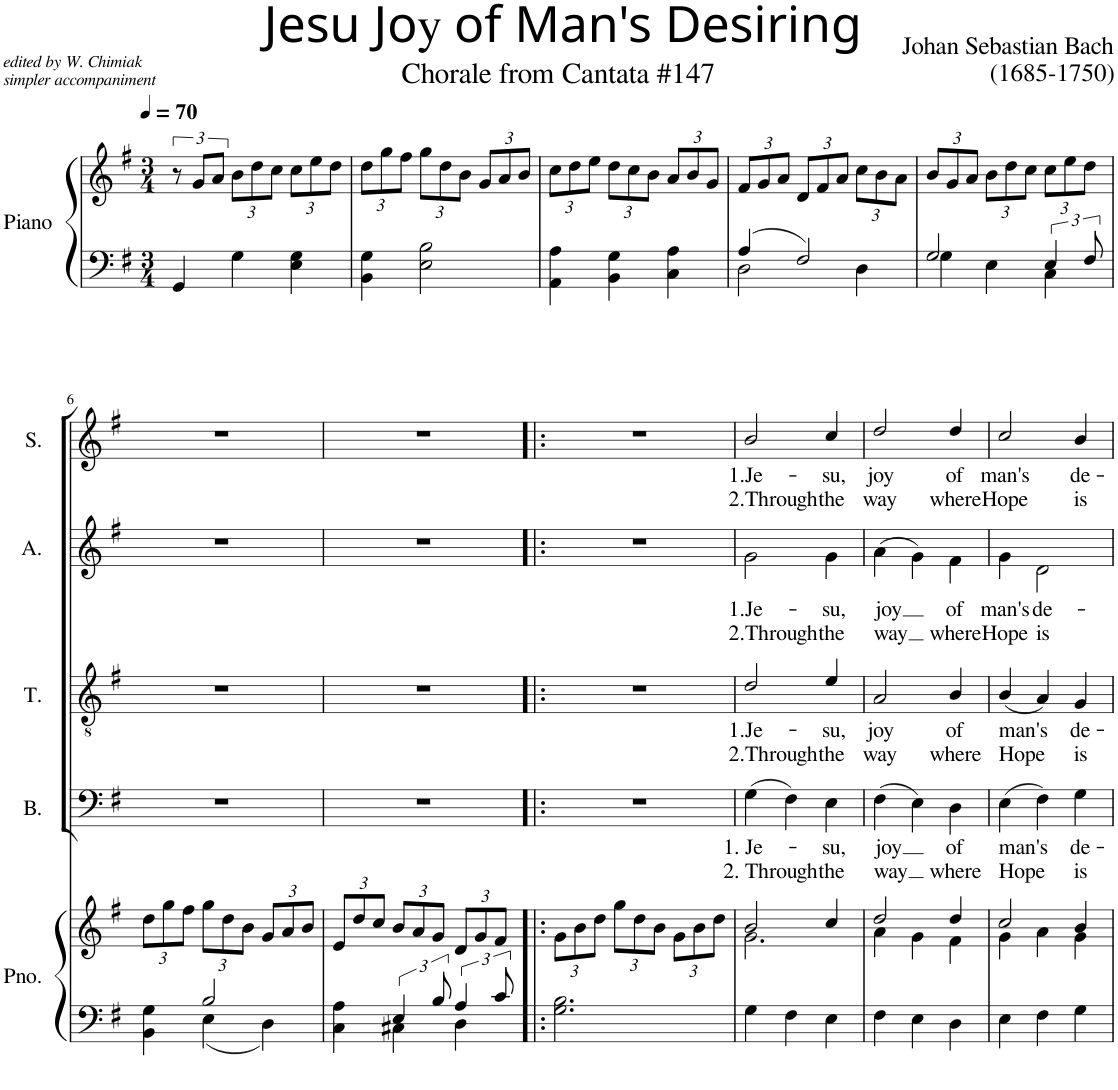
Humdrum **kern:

**kern	**kern	**kern	**text	**text	**kern	**text	**text	**kern	**text	**text	**kern	**text	**text
*part5	*part5	*part4	*part4	*part4	*part3	*part3	*part3	*part2	*part2	*part2	*part1	*part1	*part1
*staff6	*staff5	*staff4	*staff4	*staff4	*staff3	*staff3	*staff3	*staff2	*staff2	*staff2	*staff1	*staff1	*staff1
*I"Piano	*	*I"Bass	*	*	*I"Tenor	*	*	*I"Alto	*	*	*I"Soprano	*	*
*I'Pno.	*	*I'B.	*	*	*I'T.	*	*	*I'A.	*	*	*I'S.	*	*
*clefF4	*clefG2	*clefF4	*	*	*clefGv2	*	*	*clefG2	*	*	*clefG2	*	*
*k[f#]	*k[f#]	*k[f#]	*	*	*k[f#]	*	*	*k[f#]	*	*	*k[f#]	*	*
*G:	*G:	*G:	*	*	*G:	*	*	*G:	*	*	*G:	*	*
*M3/4	*M3/4	*M3/4	*	*	*M3/4	*	*	*M3/4	*	*	*M3/4	*	*
*MM70	*MM70	*MM70	*	*	*MM70	*	*	*MM70	*	*	*MM70	*	*
=1	=1	=1	=1	=1	=1	=1	=1	=1	=1	=1	=1	=1	=1
4GG/	12r	2.r	.	.	2.r	.	.	2.r	.	.	2.r	.	.
.	12g/L	.	.	.	.	.	.	.	.	.	.	.	.
.	12a/J	.	.	.	.	.	.	.	.	.	.	.	.
*	*Xbrackettup	*	*	*	*	*	*	*	*	*	*	*	*
4G\	12b\L	.	.	.	.	.	.	.	.	.	.	.	.
.	12dd\	.	.	.	.	.	.	.	.	.	.	.	.
.	12cc\J	.	.	.	.	.	.	.	.	.	.	.	.
4E\ 4G\	12cc\L	.	.	.	.	.	.	.	.	.	.	.	.
.	12ee\	.	.	.	.	.	.	.	.	.	.	.	.
.	12dd\J	.	.	.	.	.	.	.	.	.	.	.	.
=2	=2	=2	=2	=2	=2	=2	=2	=2	=2	=2	=2	=2	=2
4BB\ 4G\	12dd\L	2.r	.	.	2.r	.	.	2.r	.	.	2.r	.	.
.	12gg\	.	.	.	.	.	.	.	.	.	.	.	.
.	12ff#\J	.	.	.	.	.	.	.	.	.	.	.	.
2E\ 2B\	12gg\L	.	.	.	.	.	.	.	.	.	.	.	.
.	12dd\	.	.	.	.	.	.	.	.	.	.	.	.
.	12b\J	.	.	.	.	.	.	.	.	.	.	.	.
.	12g/L	.	.	.	.	.	.	.	.	.	.	.	.
.	12a/	.	.	.	.	.	.	.	.	.	.	.	.
.	12b/J	.	.	.	.	.	.	.	.	.	.	.	.
=3	=3	=3	=3	=3	=3	=3	=3	=3	=3	=3	=3	=3	=3
4AA\ 4A\	12cc\L	2.r	.	.	2.r	.	.	2.r	.	.	2.r	.	.
.	12dd\	.	.	.	.	.	.	.	.	.	.	.	.
.	12ee\J	.	.	.	.	.	.	.	.	.	.	.	.
4BB\ 4G\	12dd\L	.	.	.	.	.	.	.	.	.	.	.	.
.	12cc\	.	.	.	.	.	.	.	.	.	.	.	.
.	12b\J	.	.	.	.	.	.	.	.	.	.	.	.
4C\ 4A\	12a/L	.	.	.	.	.	.	.	.	.	.	.	.
.	12b/	.	.	.	.	.	.	.	.	.	.	.	.
.	12g/J	.	.	.	.	.	.	.	.	.	.	.	.
=4	=4	=4	=4	=4	=4	=4	=4	=4	=4	=4	=4	=4	=4
*^	*	*	*	*	*	*	*	*	*	*	*	*	*
4A/	2D\	12f#/L	2.r	.	.	2.r	.	.	2.r	.	.	2.r	.	.
.	.	12g/	.	.	.	.	.	.	.	.	.	.	.	.
.	.	12a/J	.	.	.	.	.	.	.	.	.	.	.	.
2F#/	.	12d/L	.	.	.	.	.	.	.	.	.	.	.	.
.	.	12f#/	.	.	.	.	.	.	.	.	.	.	.	.
.	.	12a/J	.	.	.	.	.	.	.	.	.	.	.	.
.	4D\	12cc\L	.	.	.	.	.	.	.	.	.	.	.	.
.	.	12b\	.	.	.	.	.	.	.	.	.	.	.	.
.	.	12a\J	.	.	.	.	.	.	.	.	.	.	.	.
=5	=5	=5	=5	=5	=5	=5	=5	=5	=5	=5	=5	=5	=5	=5
2G/	4G\	12b/L	2.r	.	.	2.r	.	.	2.r	.	.	2.r	.	.
.	.	12g/	.	.	.	.	.	.	.	.	.	.	.	.
.	.	12a/J	.	.	.	.	.	.	.	.	.	.	.	.
.	4E\	12b\L	.	.	.	.	.	.	.	.	.	.	.	.
.	.	12dd\	.	.	.	.	.	.	.	.	.	.	.	.
.	.	12cc\J	.	.	.	.	.	.	.	.	.	.	.	.
6E/	4C\	12cc\L	.	.	.	.	.	.	.	.	.	.	.	.
.	.	12ee\	.	.	.	.	.	.	.	.	.	.	.	.
12F#/	.	12dd\J	.	.	.	.	.	.	.	.	.	.	.	.
!!LO:LB:g=z
=6	=6	=6	=6	=6	=6	=6	=6	=6	=6	=6	=6	=6	=6	=6
4G\	4BB\	12dd\L	2.r	.	.	2.r	.	.	2.r	.	.	2.r	.	.
.	.	12gg\	.	.	.	.	.	.	.	.	.	.	.	.
.	.	12ff#\J	.	.	.	.	.	.	.	.	.	.	.	.
2B/	4E\	12gg\L	.	.	.	.	.	.	.	.	.	.	.	.
.	.	12dd\	.	.	.	.	.	.	.	.	.	.	.	.
.	.	12b\J	.	.	.	.	.	.	.	.	.	.	.	.
.	4D\	12g/L	.	.	.	.	.	.	.	.	.	.	.	.
.	.	12a/	.	.	.	.	.	.	.	.	.	.	.	.
.	.	12b/J	.	.	.	.	.	.	.	.	.	.	.	.
=7	=7	=7	=7	=7	=7	=7	=7	=7	=7	=7	=7	=7	=7	=7
4A\	4C\	12e/L	2.r	.	.	2.r	.	.	2.r	.	.	2.r	.	.
.	.	12dd/	.	.	.	.	.	.	.	.	.	.	.	.
.	.	12cc/J	.	.	.	.	.	.	.	.	.	.	.	.
6E/	4C#X\	12b/L	.	.	.	.	.	.	.	.	.	.	.	.
.	.	12a/	.	.	.	.	.	.	.	.	.	.	.	.
12B/	.	12g/J	.	.	.	.	.	.	.	.	.	.	.	.
6A/	4D\	12d/L	.	.	.	.	.	.	.	.	.	.	.	.
.	.	12g/	.	.	.	.	.	.	.	.	.	.	.	.
12c/	.	12f#/J	.	.	.	.	.	.	.	.	.	.	.	.
*v	*v	*	*	*	*	*	*	*	*	*	*	*	*	*
=8!|:	=8!|:	=8!|:	=8!|:	=8!|:	=8!|:	=8!|:	=8!|:	=8!|:	=8!|:	=8!|:	=8!|:	=8!|:	=8!|:
2.G\ 2.B\	12g\L	2.r	.	.	2.r	.	.	2.r	.	.	2.r	.	.
.	12b\	.	.	.	.	.	.	.	.	.	.	.	.
.	12dd\J	.	.	.	.	.	.	.	.	.	.	.	.
.	12gg\L	.	.	.	.	.	.	.	.	.	.	.	.
.	12dd\	.	.	.	.	.	.	.	.	.	.	.	.
.	12b\J	.	.	.	.	.	.	.	.	.	.	.	.
.	12g\L	.	.	.	.	.	.	.	.	.	.	.	.
.	12b\	.	.	.	.	.	.	.	.	.	.	.	.
.	12dd\J	.	.	.	.	.	.	.	.	.	.	.	.
=9	=9	=9	=9	=9	=9	=9	=9	=9	=9	=9	=9	=9	=9
*	*^	*	*	*	*	*	*	*	*	*	*	*	*
!	!	!	!	!LO:LY:b	!LO:LY:b	!	!LO:LY:b	!LO:LY:b	!	!LO:LY:b	!LO:LY:b	!	!LO:LY:b	!LO:LY:b
4G\	2b/	2.g\	(4G\	1. Je-	2. Through	2d/	1.Je-	2.Through	2g\	1.Je-	2.Through	2b/	1.Je-	2.Through
4F#\	.	.	4F#\)	.	.	.	.	.	.	.	.	.	.	.
!	!	!	!	!LO:LY:b	!LO:LY:b	!	!LO:LY:b	!LO:LY:b	!	!LO:LY:b	!LO:LY:b	!	!LO:LY:b	!LO:LY:b
4E\	4cc/	.	4E\	-su,	the	4e/	-su,	the	4g\	-su,	the	4cc/	-su,	the
=10	=10	=10	=10	=10	=10	=10	=10	=10	=10	=10	=10	=10	=10	=10
!	!	!	!	!LO:LY:b	!LO:LY:b	!	!LO:LY:b	!LO:LY:b	!	!LO:LY:b	!LO:LY:b	!	!LO:LY:b	!LO:LY:b
4F#\	2dd/	4a\	(4F#\	joy	way	2A/	joy	way	(4a\	joy	way	2dd/	joy	way
4E\	.	4g\	4E\)	.	.	.	.	.	4g\)	.	.	.	.	.
!	!	!	!	!LO:LY:b	!LO:LY:b	!	!LO:LY:b	!LO:LY:b	!	!LO:LY:b	!LO:LY:b	!	!LO:LY:b	!LO:LY:b
4D\	4dd/	4f#\	4D\	of	where	4B/	of	where	4f#\	of	where	4dd/	of	where
=11	=11	=11	=11	=11	=11	=11	=11	=11	=11	=11	=11	=11	=11	=11
!	!	!	!	!LO:LY:b	!LO:LY:b	!	!LO:LY:b	!LO:LY:b	!	!LO:LY:b	!LO:LY:b	!	!LO:LY:b	!LO:LY:b
4E\	2cc/	4g\	(4E\	man's	Hope	(4B/	man's	Hope	4g\	man's	Hope	2cc/	man's	Hope
!	!	!	!	!	!	!	!	!	!	!LO:LY:b	!LO:LY:b	!	!	!
4F#\	.	4a\	4F#\)	.	.	4A/)	.	.	2d\	de-	is	.	.	.
!	!	!	!	!LO:LY:b	!LO:LY:b	!	!LO:LY:b	!LO:LY:b	!	!	!	!	!LO:LY:b	!LO:LY:b
4G\	4b/	4g\	4G\	de-	is	4G/	de-	is	.	.	.	4b/	de-	is
*	*v	*v	*	*	*	*	*	*	*	*	*	*	*	*
=	=	=	=	=	=	=	=	=	=	=	=	=	=
*-	*-	*-	*-	*-	*-	*-	*-	*-	*-	*-	*-	*-	*-
